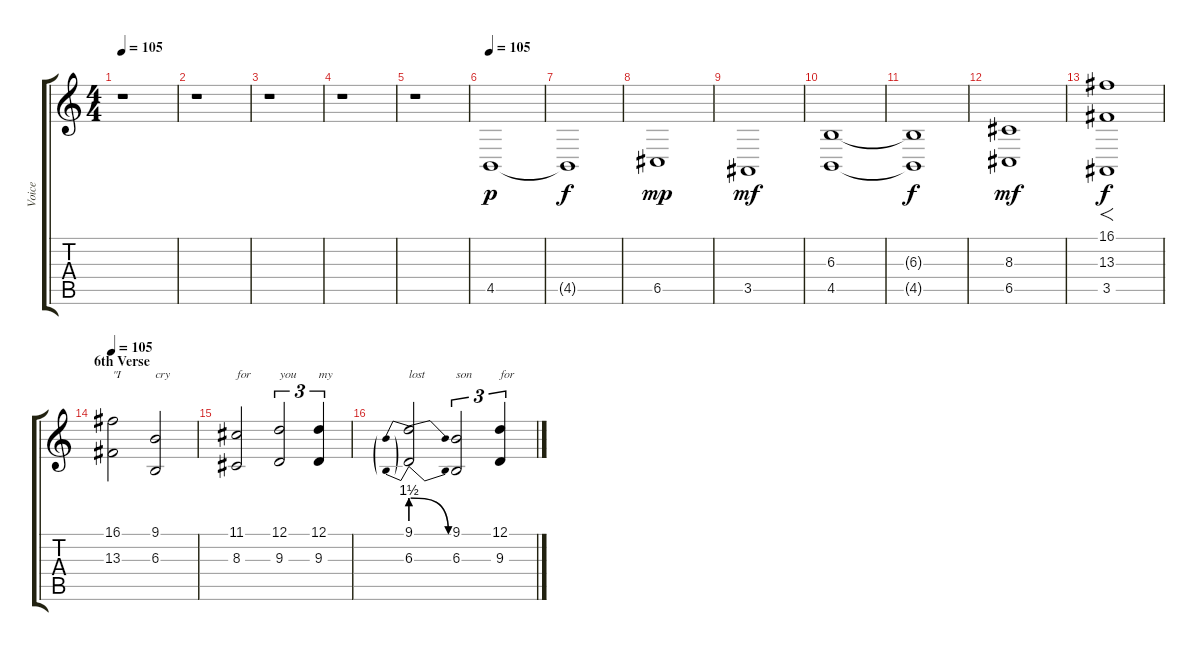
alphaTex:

\track ("Voice" "Voice") {instrument choiraahs}
\staff {score tabs}
\tuning (D4 A3 F3 C3 G2 D2) {hide}
\ts (4 4)
\tempo 105
\clef g2
\ks c
r.1{dy p} |
r.1 |
r.1 |
r.1 |
r.1 |
\tempo 105
4.5.1 |
4.5{t}.1{dy f} |
6.5.1{dy mp} |
3.5.1{dy mf} |
(6.3 4.5).1 |
(6.3{t} 4.5{t}).1{dy f} |
(8.3 6.5).1{dy mf} |
(16.1 13.3 3.5).1{f dy f} |
\section ("" "6th Verse")
\tempo 105
(16.1 13.3).2{txt "\"I"} (9.1 6.3).2{txt "cry"} |
(11.1 8.3).2{txt "for"} (12.1 9.3).2{tu (3 2) txt "you"} (12.1 9.3).4{tu (3 2) txt "my"} |
(9.1{be (prebendrelease 0 6 60 0)} 6.3{be (prebendrelease 0 6 60 0)}).2{txt "lost"} (9.1 6.3).2{tu (3 2) txt "son"} (12.1 9.3).4{tu (3 2) txt "for"}
